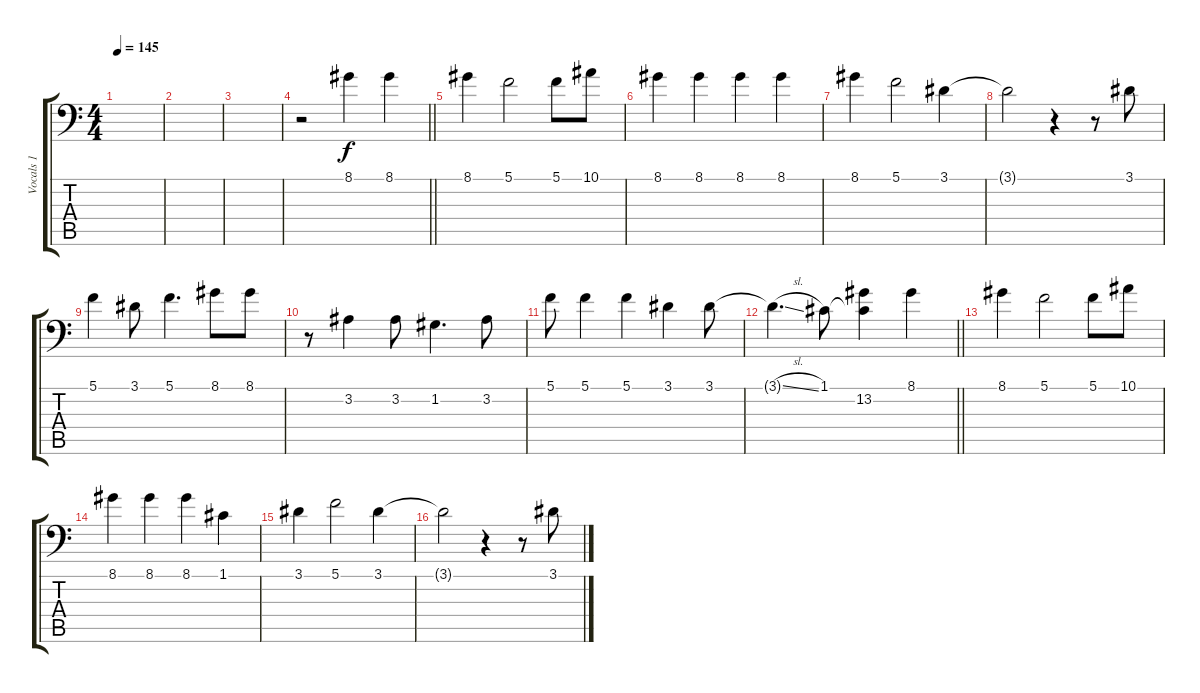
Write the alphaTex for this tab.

\track ("Vocals 1" "Vocals 1") {instrument lead2sawtooth}
\staff {score tabs}
\tuning (C4 G3 Eb3 Bb2 F2 Bb1) {hide}
\ts (4 4)
\tempo 145
\clef f4
\ks c
|
|
|
\barLineRight lightlight
r.2 8.1.4 8.1.4 |
\section ("" "")
8.1.4 5.1.2 5.1.8 10.1.8 |
8.1.4 8.1.4 8.1.4 8.1.4 |
8.1.4 5.1.2 3.1.4 |
3.1{t}.2 r.4 r.8 3.1.8 |
5.1.4 3.1.8 5.1.4{d} 8.1.8 8.1.8 |
r.8 3.2.4 3.2.8 1.2.4{d} 3.2.8 |
5.1.8 5.1.4 5.1.4 3.1.4 3.1.8 |
\barLineRight lightlight
3.1{sl t}.4{d} 1.1.8 (1.1{t} 13.2).4 8.1.4 |
8.1.4 5.1.2 5.1.8 10.1.8 |
8.1.4 8.1.4 8.1.4 1.1.4 |
3.1.4 5.1.2 3.1.4 |
3.1{t}.2 r.4 r.8 3.1.8
